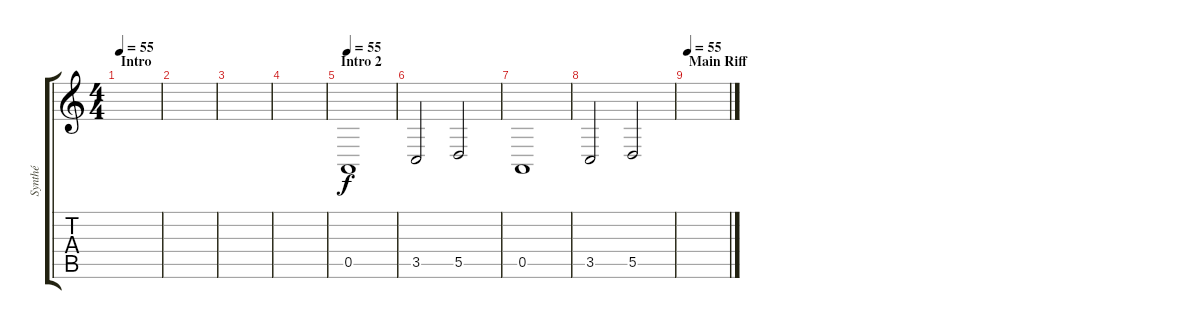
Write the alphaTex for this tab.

\track ("Synthé" "Synthé") {instrument stringensemble1}
\staff {score tabs}
\tuning (E4 B3 G3 D3 A2 E2) {hide}
\ts (4 4)
\section ("" "Intro")
\tempo 55
\tempo 35
\tempo 40
\tempo 55
\clef g2
\ks c
|
|
|
|
\section ("" "Intro 2")
\tempo 55
0.5.1{volume 10 instrument stringensemble1} |
3.5.2 5.5.2 |
0.5.1 |
3.5.2 5.5.2 |
\section ("" "Main Riff")
\tempo 55
